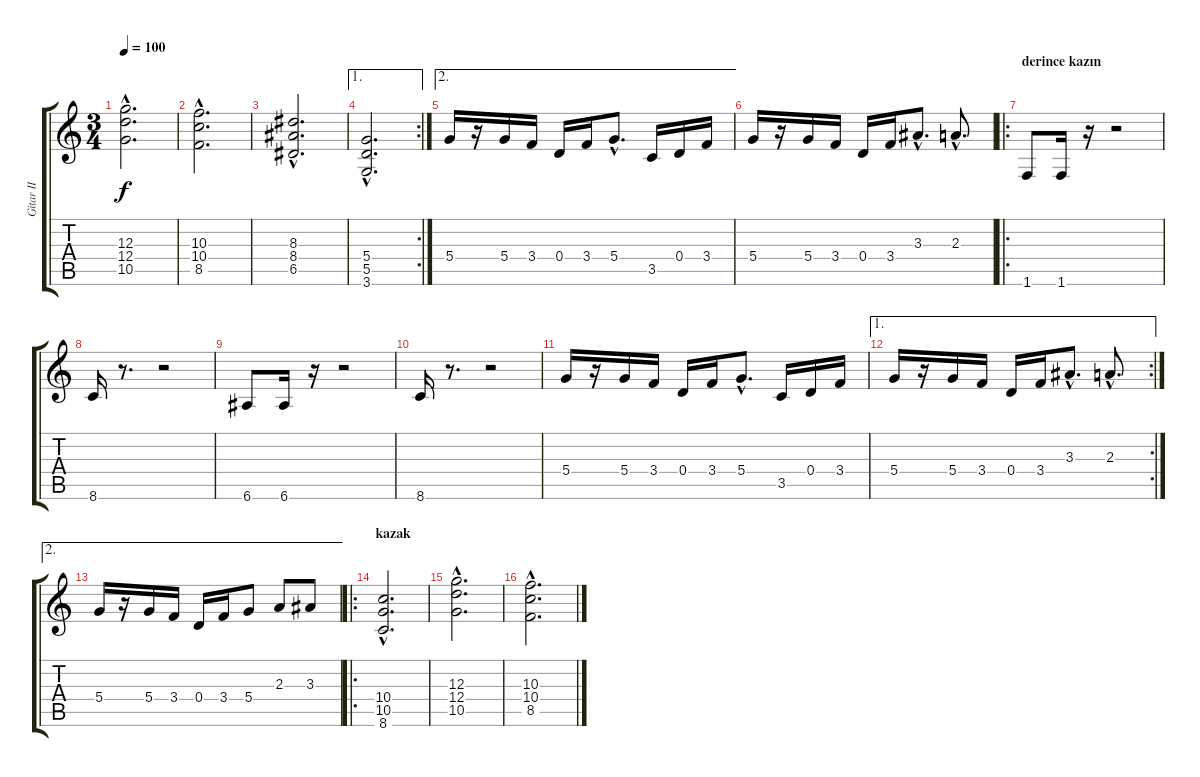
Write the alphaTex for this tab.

\track ("Gitar II" "Gitar II") {instrument distortionguitar}
\staff {score tabs}
\tuning (E4 B3 G3 D3 A2 E2) {hide}
\ts (3 4)
\tempo 100
\clef g2
\ks c
(12.3{hac} 12.4{hac} 10.5{hac}).2{d dy f} |
(10.3{hac} 10.4{hac} 8.5{hac}).2{d} |
(8.3{hac} 8.4{hac} 6.5{hac}).2{d} |
\ae 1
\rc 2
(5.4{hac} 5.5{hac} 3.6{hac}).2{d} |
\ae 2
5.4.16{volume 16} r.16 5.4.16 3.4.16 0.4.16 3.4.16 5.4{hac}.8{d} 3.5.16 0.4.16 3.4.16 |
5.4.16 r.16 5.4.16 3.4.16 0.4.16 3.4.16 3.3{hac}.8{d} 2.3{hac}.8{d} |
\ro
\section ("" "derince kazın")
1.6.8 1.6.16 r.16 r.2 |
8.6.16 r.8{d} r.2 |
6.6.8 6.6.16 r.16 r.2 |
8.6.16 r.8{d} r.2 |
5.4.16 r.16 5.4.16 3.4.16 0.4.16 3.4.16 5.4{hac}.8{d} 3.5.16 0.4.16 3.4.16 |
\ae 1
\rc 2
5.4.16 r.16 5.4.16 3.4.16 0.4.16 3.4.16 3.3{hac}.8{d} 2.3{hac}.8{d} |
\ae 2
5.4.16 r.16 5.4.16 3.4.16 0.4.16 3.4.16 5.4.8 2.3.8 3.3.8 |
\ro
\section ("" "kazak")
(10.4{hac} 10.5{hac} 8.6{hac}).2{d volume 12} |
(12.3{hac} 12.4{hac} 10.5{hac}).2{d} |
(10.3{hac} 10.4{hac} 8.5{hac}).2{d}
